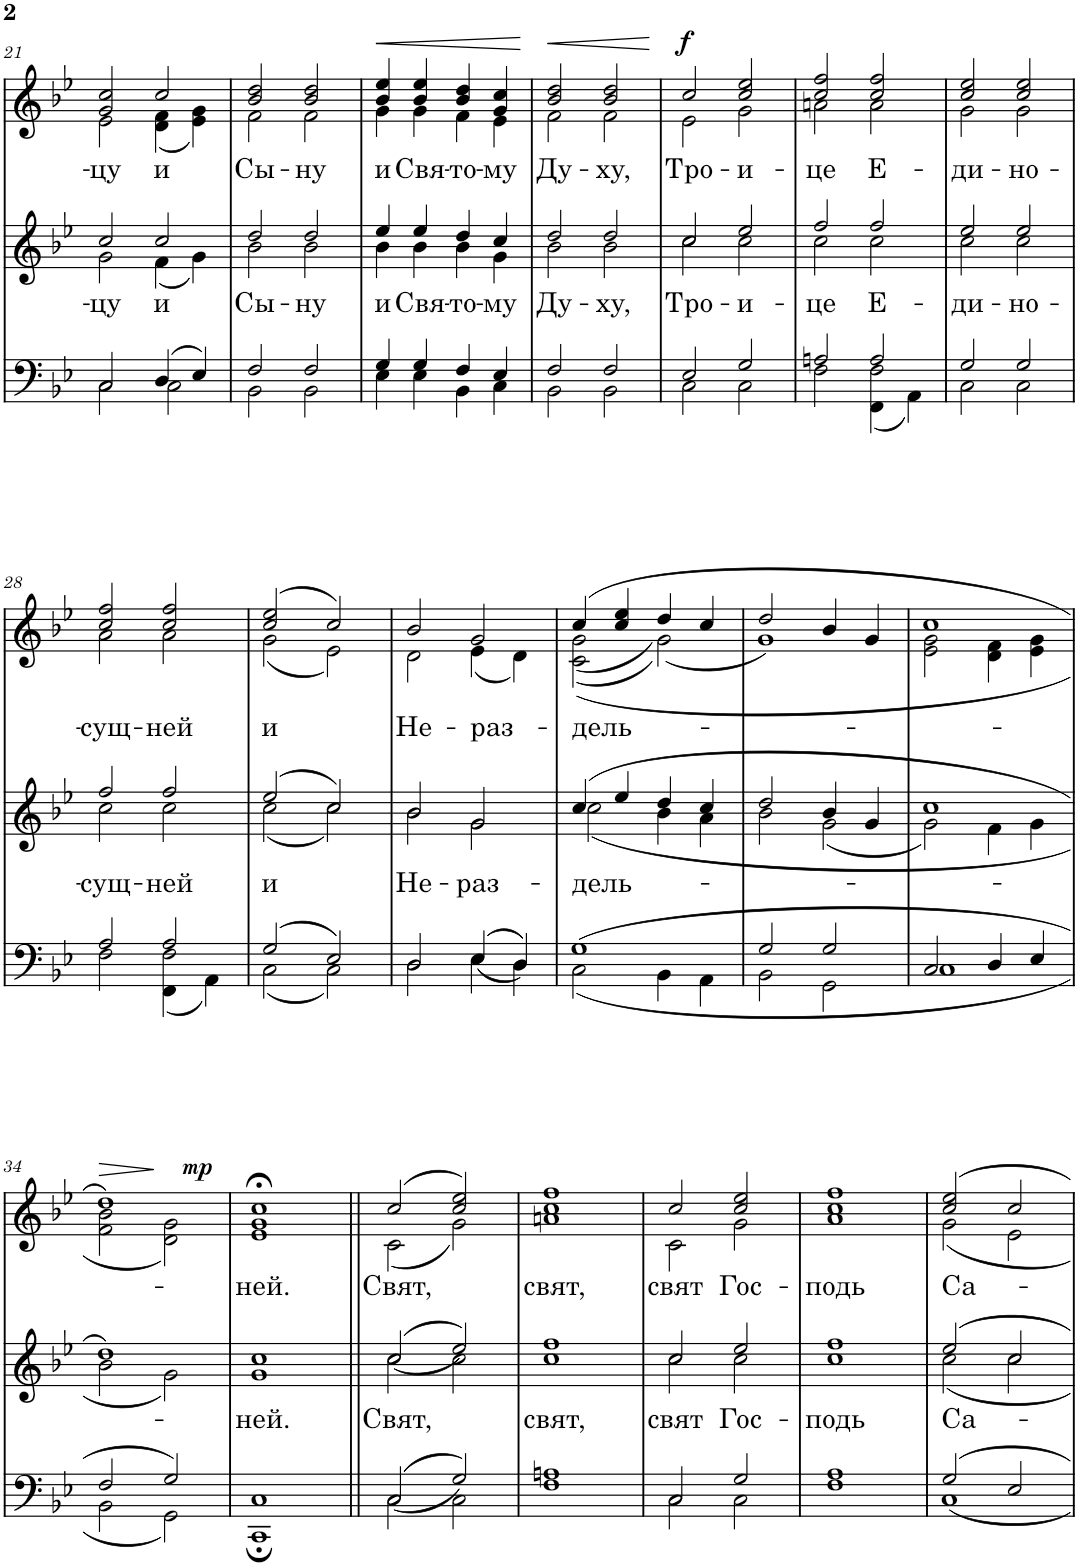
**kern	**kern	**text	**kern	**text	**dynam
*part3	*part2	*part2	*part1	*part1	*part1
*staff3	*staff2	*staff2	*staff1	*staff1	*staff1
*I"Б1 Б2	*I"T1 T2	*	*I"C1 C2 A	*	*
!!LO:PB:g=z
*clefF4	*clefG2	*	*clefG2	*	*
*k[b-e-]	*k[b-e-]	*	*k[b-e-]	*	*
*M2/2	*M2/2	*	*M2/2	*	*
*met(c|)	*met(c|)	*	*met(c|)	*	*
=21	=21	=21	=21	=21	=21
*^	*	*	*	*	*
!	!	!	!LO:LY:b	!	!LO:LY:b	!
*	*	*^	*	*^	*	*
2C/	2C\	2cc/	2g\	-цу	2g/ 2cc/	2e-\	-цу	.
!	!	!	!	!LO:LY:b	!	!	!LO:LY:b	!
(4D/	2C\	2cc/	(4f\	и	2cc/	(4d\ 4f\	и	.
4E-/)	.	.	4g\)	.	.	4e-\ 4g\)	.	.
=22	=22	=22	=22	=22	=22	=22	=22	=22
!	!	!	!	!LO:LY:b	!	!	!LO:LY:b	!
2F/	2BB-\	2dd/	2b-\	Сы-	2b-/ 2dd/	2f\	Сы-	.
!	!	!	!	!LO:LY:b	!	!	!LO:LY:b	!
2F/	2BB-\	2dd/	2b-\	-ну	2b-/ 2dd/	2f\	-ну	.
=23	=23	=23	=23	=23	=23	=23	=23	=23
!	!	!	!	!LO:LY:b	!	!	!LO:LY:b	!LO:HP:b
4G/	4E-\	4ee-/	4b-\	и	4b-/ 4ee-/	4g\	и	<
!	!	!	!	!LO:LY:b	!	!	!LO:LY:b	!
4G/	4E-\	4ee-/	4b-\	Свя-	4b-/ 4ee-/	4g\	Свя-	.
!	!	!	!	!LO:LY:b	!	!	!LO:LY:b	!
4F/	4BB-\	4dd/	4b-\	-то-	4b-/ 4dd/	4f\	-то-	.
!	!	!	!	!LO:LY:b	!	!	!LO:LY:b	!
4E-/	4C\	4cc/	4g\	-му	4g/ 4cc/	4e-\	-му	.
*v	*v	*	*	*	*v	*v	*	*
*	*v	*v	*	*	*	*
.	.	.	.	.	[
=24	=24	=24	=24	=24	=24
*^	*	*	*	*	*
!	!	!	!LO:LY:b	!	!LO:LY:b	!LO:HP:b
*	*	*^	*	*^	*	*
2F/	2BB-\	2dd/	2b-\	Ду-	2b-/ 2dd/	2f\	Ду-	<
!	!	!	!	!LO:LY:b	!	!	!LO:LY:b	!
2F/	2BB-\	2dd/	2b-\	-ху,	2b-/ 2dd/	2f\	-ху,	.
*v	*v	*	*	*	*v	*v	*	*
*	*v	*v	*	*	*	*
.	.	.	.	.	[
=25	=25	=25	=25	=25	=25
*^	*	*	*	*	*
!	!	!	!LO:LY:b	!	!LO:LY:b	!LO:DY:a
*	*	*^	*	*^	*	*
2E-/	2C\	2cc/	2cc\	Тро-	2cc/	2e-\	Тро-	f
!	!	!	!	!LO:LY:b	!	!	!LO:LY:b	!
2G/	2C\	2ee-/	2cc\	-и-	2cc/ 2ee-/	2g\	-и-	.
=26	=26	=26	=26	=26	=26	=26	=26	=26
*	*^	*	*	*	*	*	*	*
!	!	!	!	!	!LO:LY:b	!	!	!LO:LY:b	!
2An/	2F\	4ryy	2ff/	2cc\	-це	2cc/ 2ff/	2an\	-це	.
.	.	4ryy	.	.	.	.	.	.	.
!	!	!	!	!	!LO:LY:b	!	!	!LO:LY:b	!
2A/	2F\	(4FF\	2ff/	2cc\	Е-	2cc/ 2ff/	2a\	Е-	.
.	.	4AA\)	.	.	.	.	.	.	.
=27	=27	=27	=27	=27	=27	=27	=27	=27	=27
!	!	!	!	!	!LO:LY:b	!	!	!LO:LY:b	!
*	*v	*v	*	*	*	*	*	*	*
2G/	2C\	2ee-/	2cc\	-ди-	2cc/ 2ee-/	2g\	-ди-	.
!	!	!	!	!LO:LY:b	!	!	!LO:LY:b	!
2G/	2C\	2ee-/	2cc\	-но-	2cc/ 2ee-/	2g\	-но-	.
!!LO:LB:g=z	!!
=28	=28	=28	=28	=28	=28	=28	=28	=28
*	*^	*	*	*	*	*	*	*
!	!	!	!	!	!LO:LY:b	!	!	!LO:LY:b	!
2A/	2F\	4ryy	2ff/	2cc\	-сущ-	2cc/ 2ff/	2a\	-сущ-	.
.	.	4ryy	.	.	.	.	.	.	.
!	!	!	!	!	!LO:LY:b	!	!	!LO:LY:b	!
2A/	2F\	(4FF\	2ff/	2cc\	-ней	2cc/ 2ff/	2a\	-ней	.
.	.	4AA\)	.	.	.	.	.	.	.
=29	=29	=29	=29	=29	=29	=29	=29	=29	=29
!	!	!	!	!	!LO:LY:b	!	!	!LO:LY:b	!
*	*v	*v	*	*	*	*	*	*	*
(2G/	(2C\	(2ee-/	(2cc\	и	(2cc/ 2ee-/	(2g\	и	.
2E-/)	2C\)	2cc/)	2cc\)	.	2cc/)	2e-\)	.	.
=30	=30	=30	=30	=30	=30	=30	=30	=30
!	!	!	!	!LO:LY:b	!	!	!LO:LY:b	!
2D/	2D\	2b-/	2b-\	Не-	2b-/	2d\	Не-	.
!	!	!	!	!LO:LY:b	!	!	!LO:LY:b	!
((<4E-/	4E-\	2g/	2g\	-раз-	2g/	(4e-\	-раз-	.
4D/))	4D\	.	.	.	.	4d\)	.	.
=31	=31	=31	=31	=31	=31	=31	=31	=31
!	!	!	!	!LO:LY:b	!	!	!LO:LY:b	!
(1G	(2C\	(4cc/	(2cc\	-дель-	(4cc/	(((2c\ 2g\	дель-	.
.	.	4ee-/	.	.	4cc/ 4ee-/	.	.	.
.	4BB-\	4dd/	4b-\	.	4dd/	(2g\))	.	.
.	4AA\	4cc/	4a\	.	4cc/	.	.	.
=32	=32	=32	=32	=32	=32	=32	=32	=32
2G/	2BB-\	2dd/	2b-\	.	2dd/	1g)	.	.
2G/	2GG\	4b-/	(2g\	.	4b-/	.	.	.
.	.	4g/	.	.	4g/	.	.	.
=33	=33	=33	=33	=33	=33	=33	=33	=33
2C/	1C	1cc	2g\)	.	1cc	2e-\ 2g\	.	.
4D/	.	.	4f\	.	.	4d\ 4f\	.	.
4E-/	.	.	4g\	.	.	4e-\ 4g\	.	.
!!LO:LB:g=z	!!
=34	=34	=34	=34	=34	=34	=34	=34	=34
!	!	!	!	!	!	!	!	!LO:HP:b
2F/	2BB-\	1dd)	2b-\	.	1dd)	2f\ 2b-\	.	>
!	!	!	!	!	!	!	!	!LO:DY:n=1:a
2G/)	2GG\)	.	2g\)	.	.	2d\ 2g\)	.	] mp
=35	=35	=35	=35	=35	=35	=35	=35	=35
!	!	!	!	!LO:LY:b	!	!	!LO:LY:b	!
1C	1CC;	1cc	1g	ней.	1cc;<	1e- 1g	ней.	.
=36||	=36||	=36||	=36||	=36||	=36||	=36||	=36||	=36||
!	!	!	!	!LO:LY:b	!	!	!LO:LY:b	!
((<2C/	2C\	((<2cc/	2cc\	Свят,	(2cc/	(2c\	Свят,	.
2G/))	2C\	2ee-/))	2cc\	.	2cc/ 2ee-/)	2g\)	.	.
=37	=37	=37	=37	=37	=37	=37	=37	=37
!	!	!	!	!LO:LY:b	!	!	!LO:LY:b	!
1An	1F	1ff	1cc	свят,	1cc 1ff	1an	свят,	.
=38	=38	=38	=38	=38	=38	=38	=38	=38
!	!	!	!	!LO:LY:b	!	!	!LO:LY:b	!
2C/	2C\	2cc/	2cc\	свят	2cc/	2c\	свят	.
!	!	!	!	!LO:LY:b	!	!	!LO:LY:b	!
2G/	2C\	2ee-/	2cc\	Гос-	2cc/ 2ee-/	2g\	Гос-	.
=39	=39	=39	=39	=39	=39	=39	=39	=39
!	!	!	!	!LO:LY:b	!	!	!LO:LY:b	!
1A	1F	1ff	1cc	-подь	1cc 1ff	1a	-подь	.
=40	=40	=40	=40	=40	=40	=40	=40	=40
!	!	!	!	!LO:LY:b	!	!	!LO:LY:b	!
2G/	1C	2ee-/	2cc\	Са-	2cc/ 2ee-/	2g\	Са-	.
2E-/	.	2cc/	2cc\	.	2cc/	2e-\	.	.
*v	*v	*	*	*	*v	*v	*	*
*	*v	*v	*	*	*	*
=	=	=	=	=	=
*-	*-	*-	*-	*-	*-
